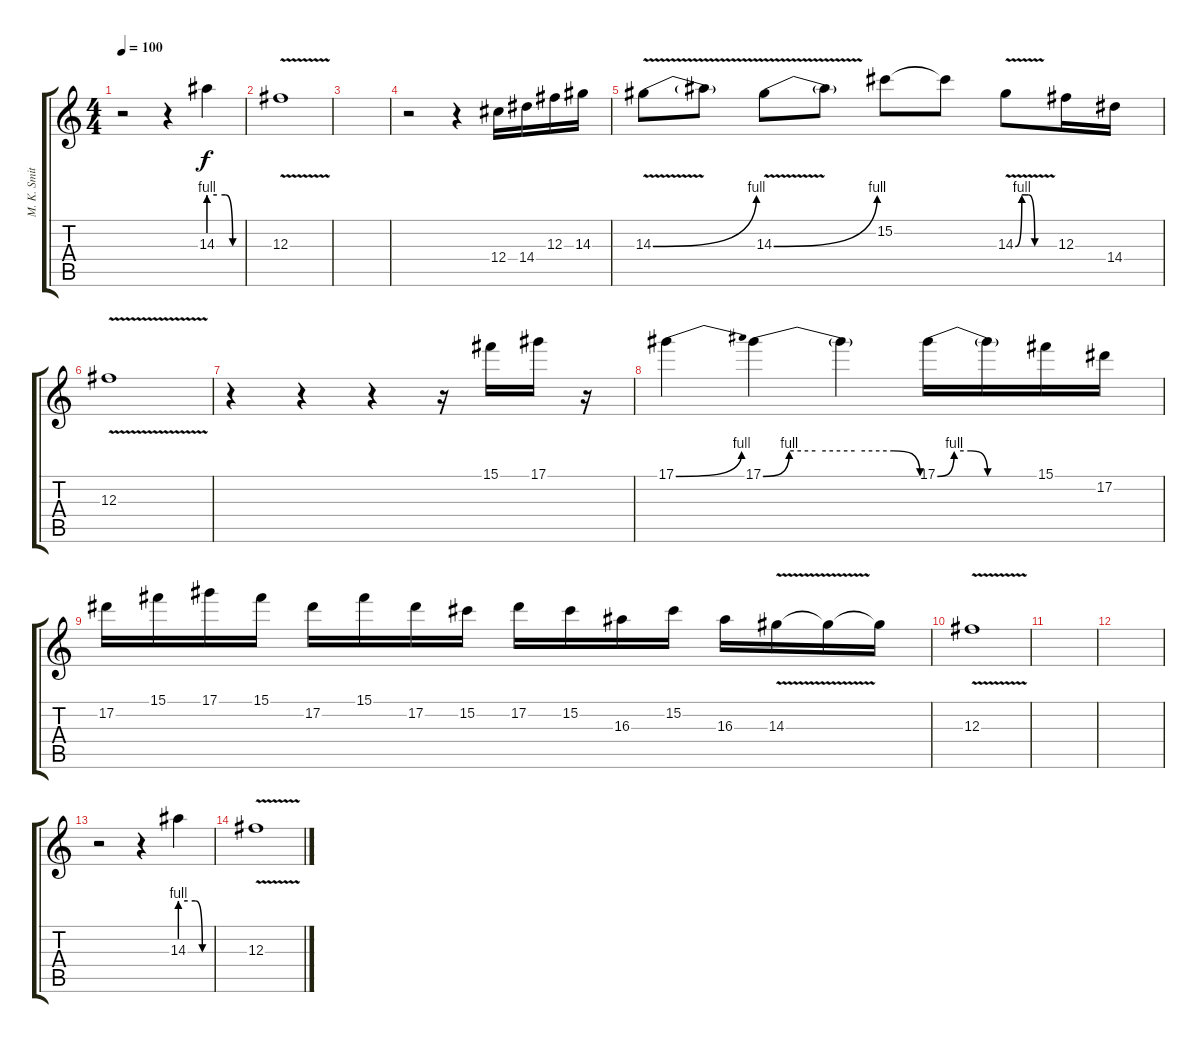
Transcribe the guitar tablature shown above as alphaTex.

\track ("M. K. Smith (Solo)" "M. K. Smit") {instrument distortionguitar}
\staff {score tabs}
\tuning (Eb4 Bb3 Gb3 Db3 Ab2 Eb2) {hide}
\ts (4 4)
\tempo 100
\clef g2
\ks c
r.2{dy f} r.4 14.3{be (custom 0 4 15 4 30 4 44 0 60 0)}.4 |
12.3{v}.1 |
|
r.2 r.4 12.4.16 14.4.16 12.3.16 14.3.16 |
14.3{be (bend 0 0 60 4) v}.8 14.3{t}.8 14.3{be (bend 0 0 60 4) v}.8 14.3{t}.8 15.2.8 15.2{t}.8 14.3{be (custom 0 0 10 4 20 4 30 0 60 0) v}.8 12.3.16 14.4.16 |
12.3{v}.1 |
r.4 r.4 r.4 r.16 15.1.16 17.1.16 r.16 |
17.1{be (bend 0 0 60 4)}.4 17.1{be (custom 0 0 10 4 20 4 35 4 50 4 60 0)}.4 17.1{t}.4 17.1{be (custom 0 0 10 4 20 4 30 0 60 0)}.16 17.1{t}.16 15.1.16 17.2.16 |
17.2.16 15.1.16 17.1.16 15.1.16 17.2.16 15.1.16 17.2.16 15.2.16 17.2.16 15.2.16 16.3.16 15.2.16 16.3.16 14.3{v}.16 14.3{t}.16 14.3{t}.16 |
12.3{v}.1 |
|
|
r.2 r.4 14.3{be (custom 0 4 15 4 30 4 44 0 60 0)}.4 |
12.3{v}.1
